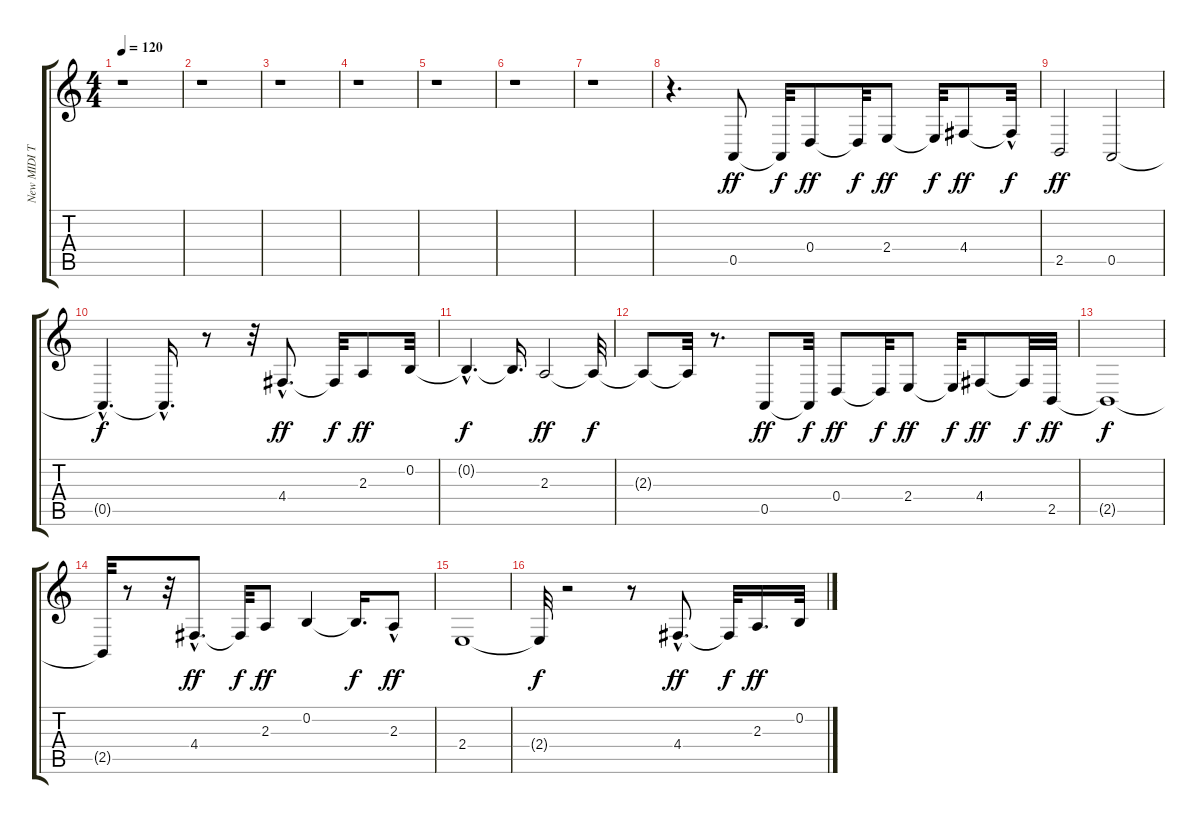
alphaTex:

\track ("New MIDI Track" "New MIDI T") {instrument frenchhorn}
\staff {score tabs}
\tuning (E4 B3 G3 D3 A2 E2) {hide}
\ts (4 4)
\tempo 120
\clef g2
\ks c
r.1{dy ff instrument frenchhorn} |
r.1 |
r.1 |
r.1 |
r.1 |
r.1 |
r.1 |
r.4{d} 0.5.8 0.5{t}.32{dy f} 0.4.8{dy ff} 0.4{t}.32{dy f} 2.4.8{dy ff} 2.4{t}.32{dy f} 4.4.8{dy ff} 4.4{hac t}.32{dy f} |
2.5.2{dy ff} 0.5.2 |
0.5{hac t}.4{d dy f} 0.5{hac t}.16{d} r.8 r.32 4.4{hac}.8{d dy ff} 4.4{t}.32{dy f} 2.3.8{dy ff} 0.2.32 |
0.2{hac t}.4{d dy f} 0.2{t}.16{d} 2.3.2{dy ff} 2.3{t}.32{dy f} |
2.3{t}.8 2.3{t}.32 r.8{d} 0.5.8{dy ff} 0.5{t}.32{dy f} 0.4.8{dy ff} 0.4{t}.32{dy f} 2.4.8{dy ff} 2.4{t}.32{dy f} 4.4.8{dy ff} 4.4{t}.32{dy f} 2.5.32{dy ff} |
2.5{t}.1{dy f} |
2.5{t}.32 r.8 r.32 4.4{hac}.8{d dy ff} 4.4{t}.32{dy f} 2.3.8{dy ff} 0.2.4 0.2{t}.16{d dy f} 2.3{hac}.8{dy ff} |
2.4.1 |
2.4{t}.32{dy f} r.2 r.8 4.4{hac}.8{d dy ff} 4.4{t}.32{dy f} 2.3.16{d dy ff} 0.2.32
